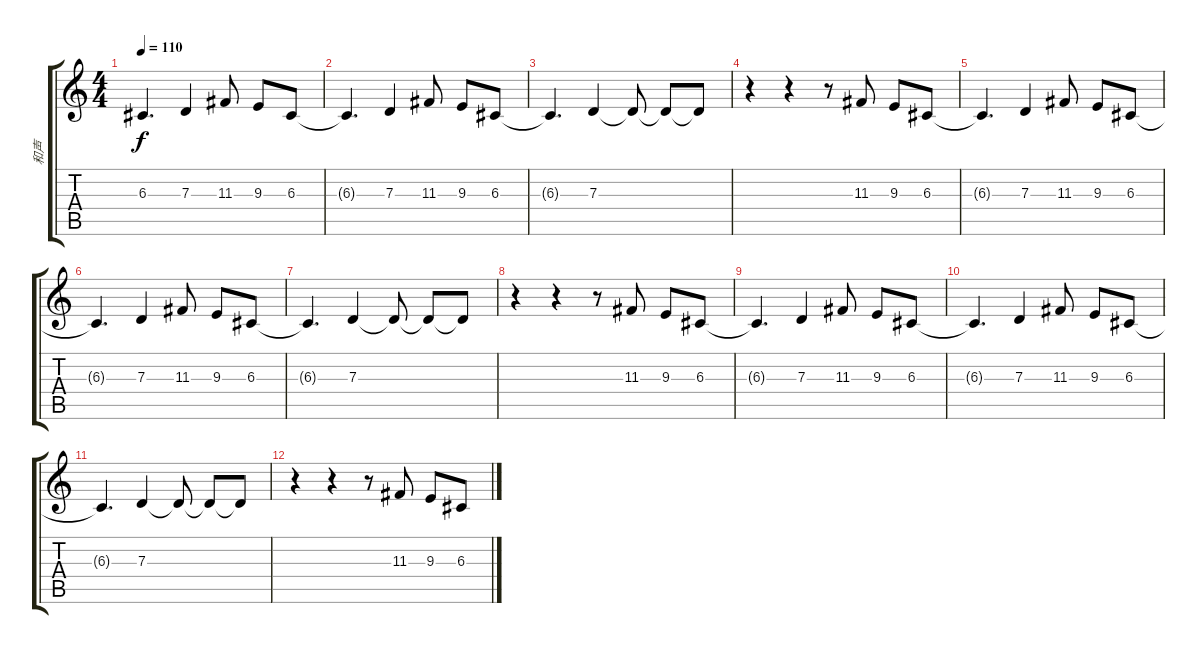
\track ("和声" "和声") {instrument harmonica}
\staff {score tabs}
\tuning (E4 B3 G3 D3 A2 E2) {hide}
\ts (4 4)
\tempo 110
\clef g2
\ks c
6.3{t}.4{d dy f} 7.3.4 11.3.8 9.3.8 6.3.8 |
6.3{t}.4{d} 7.3.4 11.3.8 9.3.8 6.3.8 |
6.3{t}.4{d} 7.3.4 7.3{t}.8 7.3{t}.8 7.3{t}.8 |
r.4 r.4 r.8 11.3.8 9.3.8 6.3.8 |
6.3{t}.4{d} 7.3.4 11.3.8 9.3.8 6.3.8 |
6.3{t}.4{d} 7.3.4 11.3.8 9.3.8 6.3.8 |
6.3{t}.4{d} 7.3.4 7.3{t}.8 7.3{t}.8 7.3{t}.8 |
r.4 r.4 r.8 11.3.8 9.3.8 6.3.8 |
6.3{t}.4{d} 7.3.4 11.3.8 9.3.8 6.3.8 |
6.3{t}.4{d} 7.3.4 11.3.8 9.3.8 6.3.8 |
6.3{t}.4{d} 7.3.4 7.3{t}.8 7.3{t}.8 7.3{t}.8 |
r.4 r.4 r.8 11.3.8 9.3.8 6.3.8
